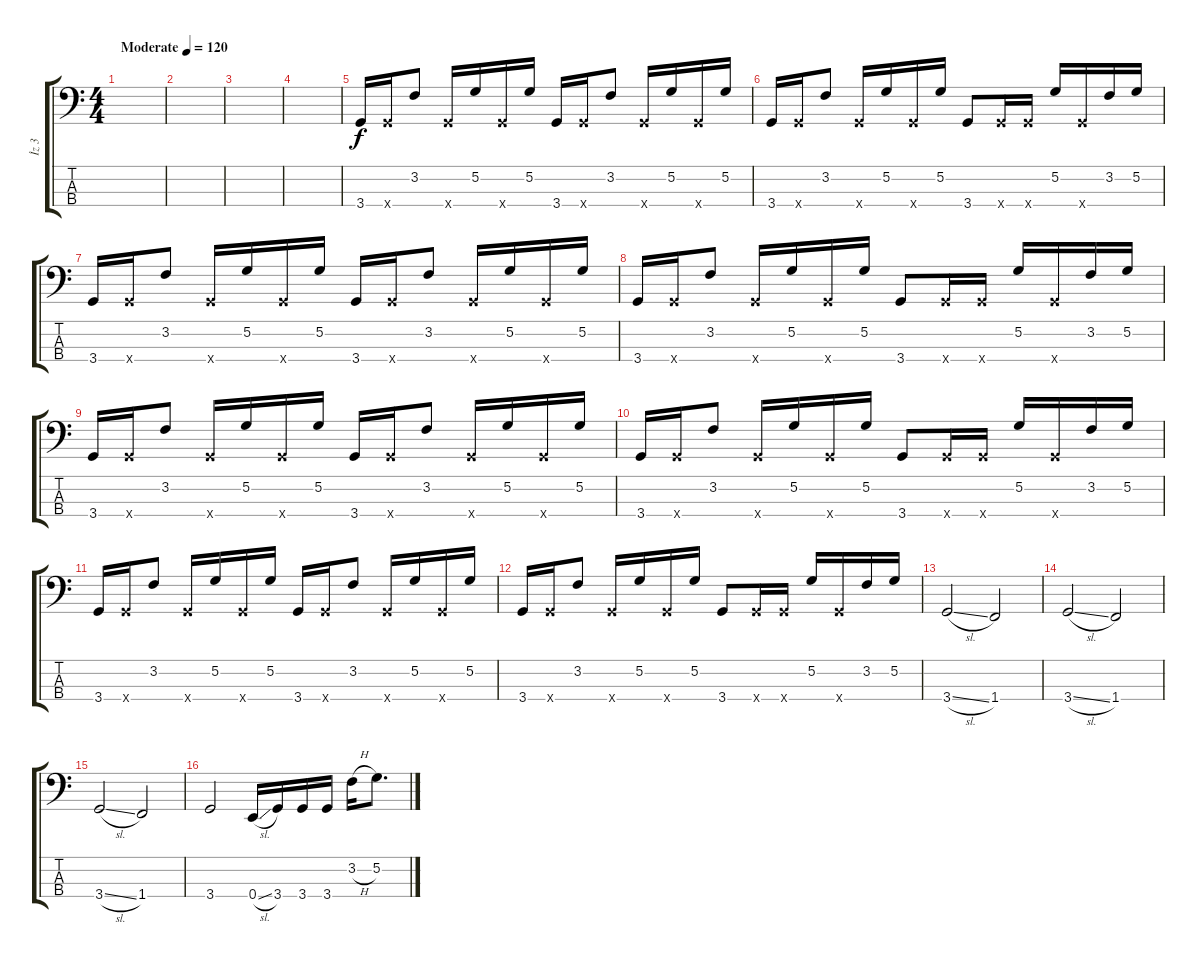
\track ("İz 3" "İz 3") {instrument slapbass1}
\staff {score tabs}
\tuning (G2 D2 A1 E1) {hide}
\ts (4 4)
\tempo (120 "Moderate")
\clef f4
\ks c
|
|
|
|
3.4.16 3.4{x}.16 3.2.8 3.4{x}.16 5.2.16 3.4{x}.16 5.2.16 3.4.16 3.4{x}.16 3.2.8 3.4{x}.16 5.2.16 3.4{x}.16 5.2.16 |
3.4.16 3.4{x}.16 3.2.8 3.4{x}.16 5.2.16 3.4{x}.16 5.2.16 3.4.8 3.4{x}.16 3.4{x}.16 5.2.16 3.4{x}.16 3.2.16 5.2.16 |
3.4.16 3.4{x}.16 3.2.8 3.4{x}.16 5.2.16 3.4{x}.16 5.2.16 3.4.16 3.4{x}.16 3.2.8 3.4{x}.16 5.2.16 3.4{x}.16 5.2.16 |
3.4.16 3.4{x}.16 3.2.8 3.4{x}.16 5.2.16 3.4{x}.16 5.2.16 3.4.8 3.4{x}.16 3.4{x}.16 5.2.16 3.4{x}.16 3.2.16 5.2.16 |
3.4.16 3.4{x}.16 3.2.8 3.4{x}.16 5.2.16 3.4{x}.16 5.2.16 3.4.16 3.4{x}.16 3.2.8 3.4{x}.16 5.2.16 3.4{x}.16 5.2.16 |
3.4.16 3.4{x}.16 3.2.8 3.4{x}.16 5.2.16 3.4{x}.16 5.2.16 3.4.8 3.4{x}.16 3.4{x}.16 5.2.16 3.4{x}.16 3.2.16 5.2.16 |
3.4.16 3.4{x}.16 3.2.8 3.4{x}.16 5.2.16 3.4{x}.16 5.2.16 3.4.16 3.4{x}.16 3.2.8 3.4{x}.16 5.2.16 3.4{x}.16 5.2.16 |
3.4.16 3.4{x}.16 3.2.8 3.4{x}.16 5.2.16 3.4{x}.16 5.2.16 3.4.8 3.4{x}.16 3.4{x}.16 5.2.16 3.4{x}.16 3.2.16 5.2.16 |
3.4{sl}.2 1.4.2 |
3.4{sl}.2 1.4.2 |
3.4{sl}.2 1.4.2 |
3.4.2 0.4{sl}.16 3.4.16 3.4.16 3.4.16 3.2{h}.16 5.2.8{d}
